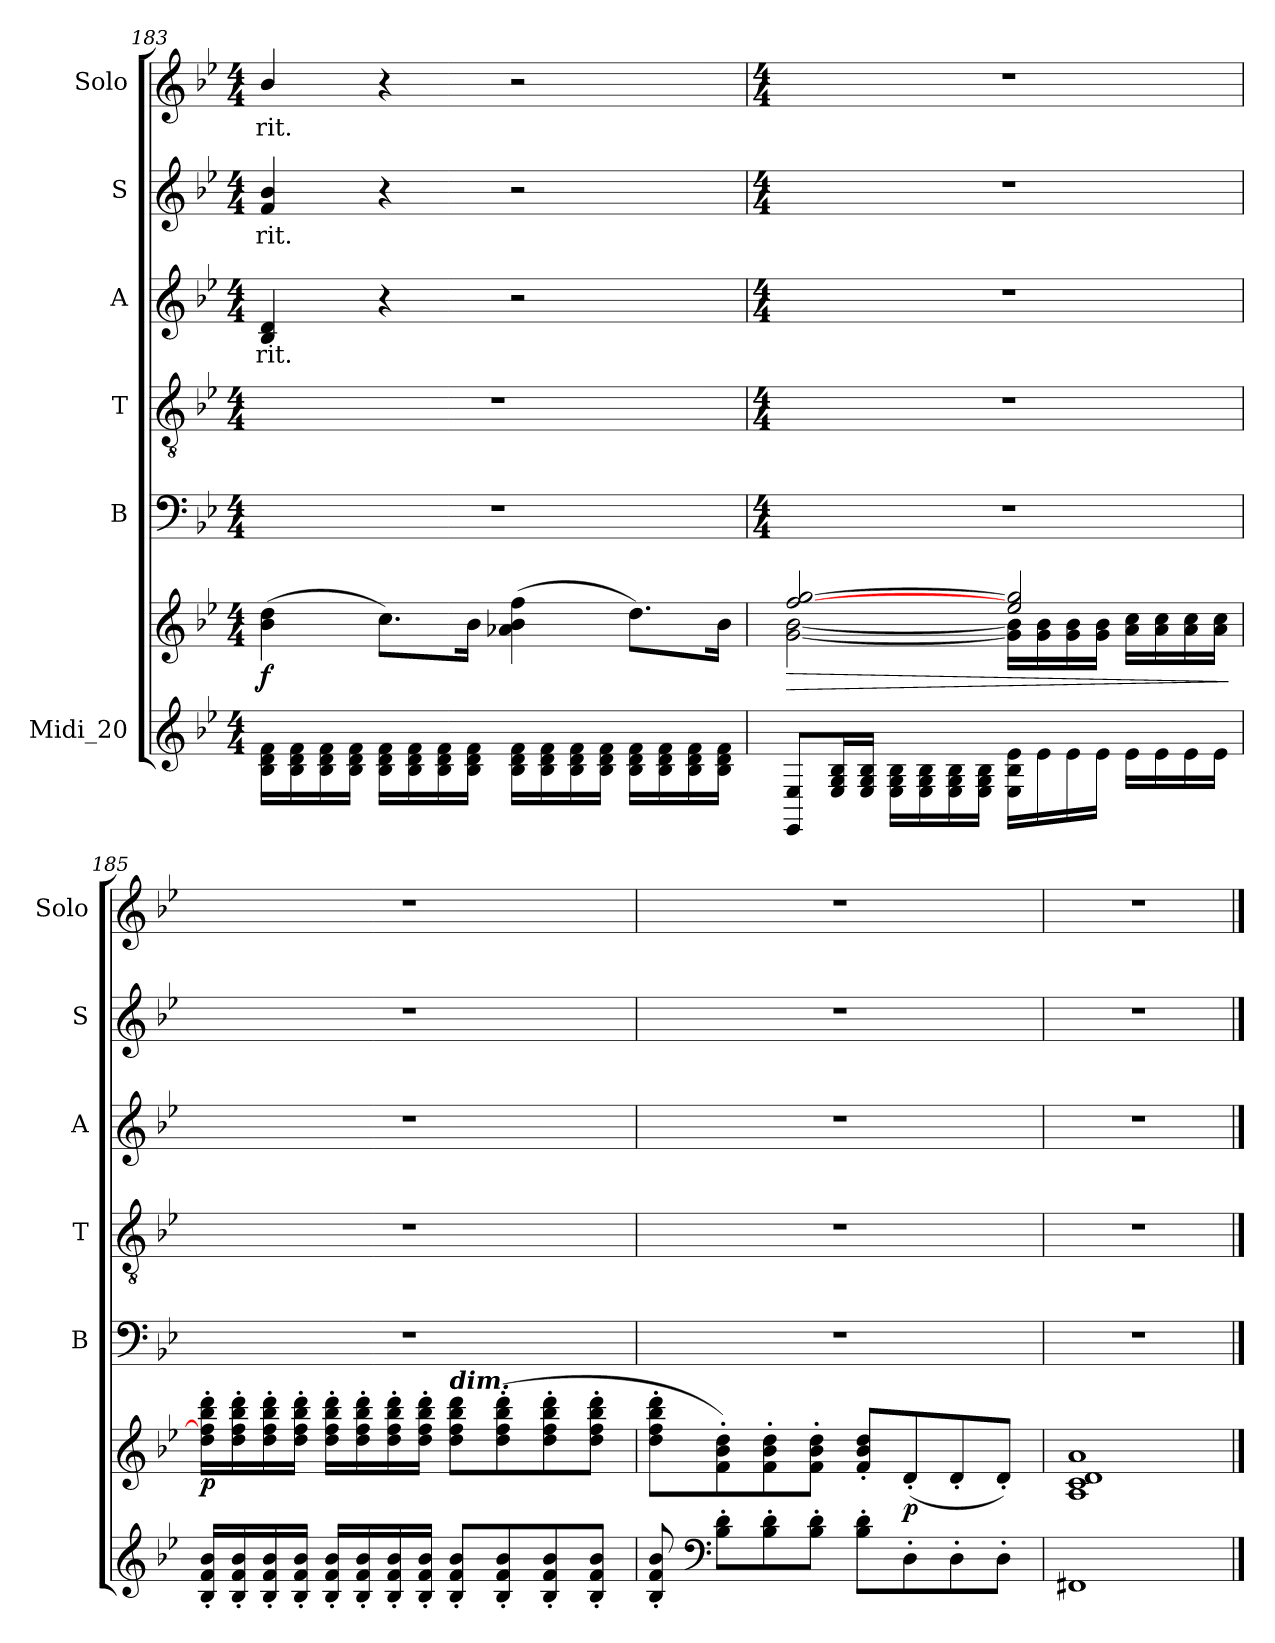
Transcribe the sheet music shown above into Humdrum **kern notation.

**kern	**kern	**dynam	**kern	**kern	**kern	**text	**kern	**text	**kern	**text
*part6	*part6	*part6	*part5	*part4	*part3	*part3	*part2	*part2	*part1	*part1
*staff7	*staff6	*staff6/7	*staff5	*staff4	*staff3	*staff3	*staff2	*staff2	*staff1	*staff1
*I"Midi_20	*	*	*I"B	*I"T	*I"A	*	*I"S	*	*I"Solo	*
*	*	*	*I'B	*I'T	*I'A	*	*I'S	*	*I'Solo	*
!!LO:PB:g=z
*clefG2	*clefG2	*	*clefF4	*clefGv2	*clefG2	*	*clefG2	*	*clefG2	*
*k[b-e-]	*k[b-e-]	*	*k[b-e-]	*k[b-e-]	*k[b-e-]	*	*k[b-e-]	*	*k[b-e-]	*
*B-:	*B-:	*	*B-:	*B-:	*B-:	*	*B-:	*	*B-:	*
*M4/4	*M4/4	*	*M4/4	*M4/4	*M4/4	*	*M4/4	*	*M4/4	*
=183	=183	=183	=183	=183	=183	=183	=183	=183	=183	=183
*	*^	*	*	*	*	*	*	*	*	*
!	!	!	!LO:DY:b	!	!	!	!LO:LY:b	!	!LO:LY:b	!	!LO:LY:b
16B-\ 16d\ 16f\LL	(>4b-\ 4dd\	2ryy	f	1r	1r	4B-/ 4d/	rit.	4f/ 4b-/	rit.	4b-/	rit.
16B-\ 16d\ 16f\	.	.	.	.	.	.	.	.	.	.	.
16B-\ 16d\ 16f\	.	.	.	.	.	.	.	.	.	.	.
16B-\ 16d\ 16f\JJ	.	.	.	.	.	.	.	.	.	.	.
16B-\ 16d\ 16f\LL	8.cc\L)	.	.	.	.	4r	.	4r	.	4r	.
16B-\ 16d\ 16f\	.	.	.	.	.	.	.	.	.	.	.
16B-\ 16d\ 16f\	.	.	.	.	.	.	.	.	.	.	.
16B-\ 16d\ 16f\JJ	16b-\Jk	.	.	.	.	.	.	.	.	.	.
16B-\ 16d\ 16f\LL	(>4a-X\ 4b-\ 4ff\	2ryy	.	.	.	2r	.	2r	.	2r	.
16B-\ 16d\ 16f\	.	.	.	.	.	.	.	.	.	.	.
16B-\ 16d\ 16f\	.	.	.	.	.	.	.	.	.	.	.
16B-\ 16d\ 16f\JJ	.	.	.	.	.	.	.	.	.	.	.
16B-\ 16d\ 16f\LL	8.dd\L)	.	.	.	.	.	.	.	.	.	.
16B-\ 16d\ 16f\	.	.	.	.	.	.	.	.	.	.	.
16B-\ 16d\ 16f\	.	.	.	.	.	.	.	.	.	.	.
16B-\ 16d\ 16f\JJ	16b-\Jk	.	.	.	.	.	.	.	.	.	.
!!LO:LB:g=z
=184	=184	=184	=184	=184	=184	=184	=184	=184	=184	=184	=184
*	*	*	*	*M4/4	*M4/4	*M4/4	*	*M4/4	*	*M4/4	*
!	!	!	!LO:HP:b	!	!	!	!	!	!	!	!
8EE-/ 8E-/L	[2ff/ [2gg/	[2g\ [2b-\	>	1r	1r	1r	.	1r	.	1r	.
16E-/ 16G/ 16B-/L	.	.	.	.	.	.	.	.	.	.	.
16E-/ 16G/ 16B-/JJ	.	.	.	.	.	.	.	.	.	.	.
16E-\ 16G\ 16B-\LL	.	.	.	.	.	.	.	.	.	.	.
16E-\ 16G\ 16B-\	.	.	.	.	.	.	.	.	.	.	.
16E-\ 16G\ 16B-\	.	.	.	.	.	.	.	.	.	.	.
16E-\ 16G\ 16B-\JJ	.	.	.	.	.	.	.	.	.	.	.
16E-\ 16B-\ 16e-\LL	2ee-/ 2gg/]	16g\] 16b-\]LL	.	.	.	.	.	.	.	.	.
16e-\	.	16g\ 16b-\	.	.	.	.	.	.	.	.	.
16e-\	.	16g\ 16b-\	.	.	.	.	.	.	.	.	.
16e-\JJ	.	16g\ 16b-\JJ	.	.	.	.	.	.	.	.	.
16e-\LL	.	16a\ 16cc\LL	.	.	.	.	.	.	.	.	.
16e-\	.	16a\ 16cc\	.	.	.	.	.	.	.	.	.
16e-\	.	16a\ 16cc\	.	.	.	.	.	.	.	.	.
16e-\JJ	.	16a\ 16cc\JJ	.	.	.	.	.	.	.	.	.
*	*v	*v	*	*	*	*	*	*	*	*	*
.	.	]	.	.	.	.	.	.	.	.
=185	=185	=185	=185	=185	=185	=185	=185	=185	=185	=185
*	*^	*	*	*	*	*	*	*	*	*
!	!	!	!LO:DY:b	!	!	!	!	!	!	!	!
16B-/' 16f/' 16b-/'LL	16dd\' 16ff\]' 16bb-\' 16ddd\'LL	2ryy	p	1r	1r	1r	.	1r	.	1r	.
16B-/' 16f/' 16b-/'	16dd\' 16ff\' 16bb-\' 16ddd\'	.	.	.	.	.	.	.	.	.	.
16B-/' 16f/' 16b-/'	16dd\' 16ff\' 16bb-\' 16ddd\'	.	.	.	.	.	.	.	.	.	.
16B-/' 16f/' 16b-/'JJ	16dd\' 16ff\' 16bb-\' 16ddd\'JJ	.	.	.	.	.	.	.	.	.	.
16B-/' 16f/' 16b-/'LL	16dd\' 16ff\' 16bb-\' 16ddd\'LL	.	.	.	.	.	.	.	.	.	.
16B-/' 16f/' 16b-/'	16dd\' 16ff\' 16bb-\' 16ddd\'	.	.	.	.	.	.	.	.	.	.
16B-/' 16f/' 16b-/'	16dd\' 16ff\' 16bb-\' 16ddd\'	.	.	.	.	.	.	.	.	.	.
16B-/' 16f/' 16b-/'JJ	16dd\' 16ff\' 16bb-\' 16ddd\'JJ	.	.	.	.	.	.	.	.	.	.
!	!LO:TX:a:Bi:t=dim.	!	!	!	!	!	!	!	!	!	!
8B-/' 8f/' 8b-/'L	8dd\ 8ff\ 8bb-\ 8ddd\L	2ryy	.	.	.	.	.	.	.	.	.
(<8B-/' 8f/' 8b-/'	(>8dd\' 8ff\' 8bb-\' 8ddd\'	.	.	.	.	.	.	.	.	.	.
8B-/' 8f/' 8b-/'	8dd\' 8ff\' 8bb-\' 8ddd\'	.	.	.	.	.	.	.	.	.	.
8B-/' 8f/' 8b-/'J	8dd\' 8ff\' 8bb-\' 8ddd\'J	.	.	.	.	.	.	.	.	.	.
*	*v	*v	*	*	*	*	*	*	*	*	*
=186	=186	=186	=186	=186	=186	=186	=186	=186	=186	=186
*	*	*	*	*	*	*	*	*	*MM106	*
*	*	*	*	*	*	*	*	*	*^	*
*	*	*	*	*	*	*	*	*	*	*^	*
*	*	*	*	*	*	*	*	*	*	*	*^	*
*	*	*	*	*	*	*	*	*	*	*	*	*^	*
*	*	*	*	*	*	*	*	*	*	*	*	*	*^	*
*	*	*	*	*	*	*	*	*	*	*	*	*	*	*^	*
8B-/' 8f/' 8b-/'	8dd\' 8ff\' 8bb-\' 8ddd\'L	.	1r	1r	1r	.	1r	.	1r	8ryy	4ryy	4.ryy	2ryy	2ryy	2.ryy	.
*clefF4	*	*	*	*	*	*	*	*	*	*	*	*	*	*	*	*
*	*	*	*	*	*	*	*	*	*MM104	*	*	*	*	*	*	*
8B-\' 8d\'L	8f\' 8b-\' 8dd\')	.	.	.	.	.	.	.	.	2..ryy	.	.	.	.	.	.
*	*	*	*	*	*	*	*	*	*MM102	*	*	*	*	*	*	*
8B-\' 8d\'	8f\' 8b-\' 8dd\'	.	.	.	.	.	.	.	.	.	2.ryy	.	.	.	.	.
*	*	*	*	*	*	*	*	*	*MM100	*	*	*	*	*	*	*
8B-\' 8d\'J	8f\' 8b-\' 8dd\'J	.	.	.	.	.	.	.	.	.	.	2ryy	.	.	.	.
*	*	*	*	*	*	*	*	*	*MM98	*	*	*	*	*	*	*
8B-\' 8d\'L	8f/' 8b-/' 8dd/'L)	.	.	.	.	.	.	.	.	.	.	.	2ryy	8ryy	.	.
*	*	*	*	*	*	*	*	*	*MM96	*	*	*	*	*	*	*
!	!	!LO:DY:b	!	!	!	!	!	!	!	!	!	!	!	!	!	!
8D'\	(<8d'/	p	.	.	.	.	.	.	.	.	.	.	.	4.ryy	.	.
*	*	*	*	*	*	*	*	*	*MM94	*	*	*	*	*	*	*
8D'\	8d'/	.	.	.	.	.	.	.	.	.	.	.	.	.	4ryy	.
*	*	*	*	*	*	*	*	*	*MM92	*	*	*	*	*	*	*
8D'\J	8d'/J)	.	.	.	.	.	.	.	.	.	.	8ryy	.	.	.	.
*	*	*	*	*	*	*	*	*	*v	*v	*v	*v	*v	*v	*v	*
=187	=187	=187	=187	=187	=187	=187	=187	=187	=187	=187
*	*	*	*	*	*	*	*	*	*MM92	*
1FF#X	1A 1c 1d 1a	.	1r	1r	1r	.	1r	.	1r	.
==	==	==	==	==	==	==	==	==	==	==
*-	*-	*-	*-	*-	*-	*-	*-	*-	*-	*-
